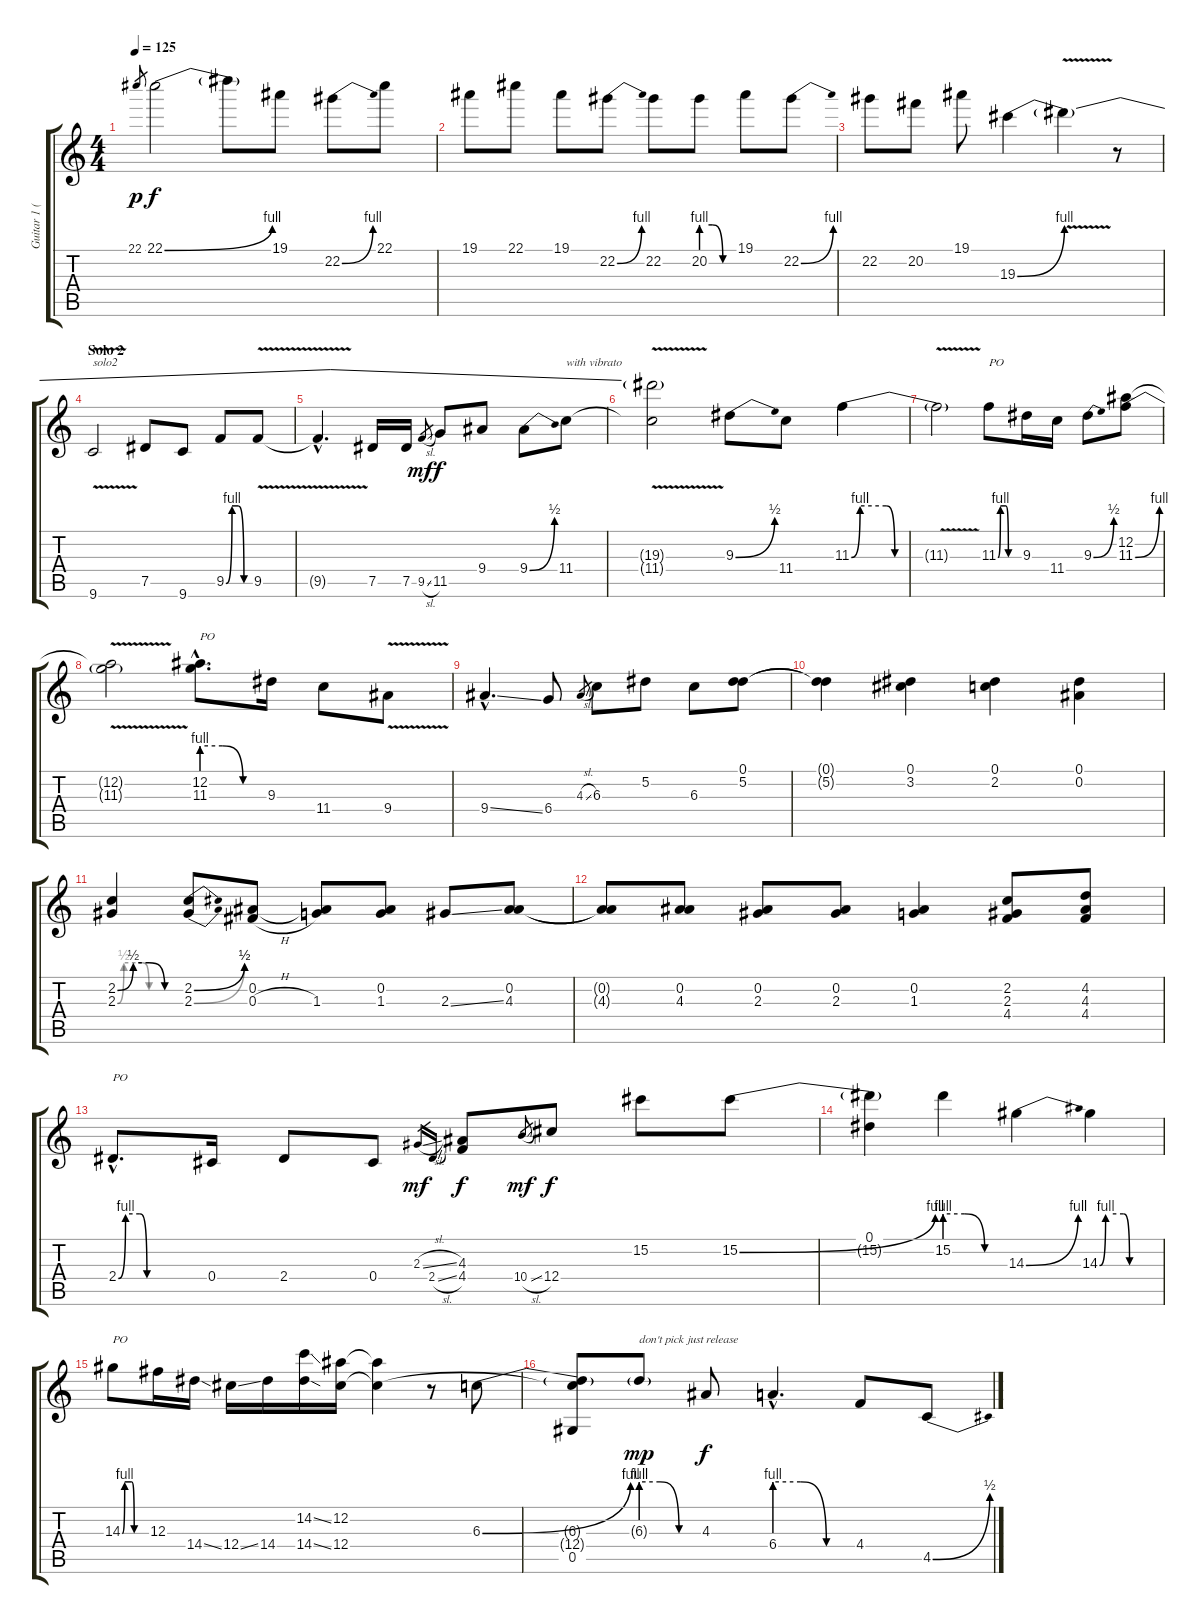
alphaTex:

\track ("Guitar 1 (Slash)" "Guitar 1 (") {instrument overdrivenguitar}
\staff {score tabs}
\tuning (Eb4 Bb3 Gb3 Db3 Ab2 Eb2) {hide}
\ts (4 4)
\tempo 125
\clef g2
\ks c
22.1.8{gr dy p} 22.1{be (bend 0 0 60 4)}.2{dy f} 22.1{t}.8 19.1.8 22.2{be (bend 0 0 60 4)}.8 22.1.8 |
19.1.8 22.1.8 19.1.8 22.2{be (bend 0 0 60 4)}.8 22.2.8 20.2{be (custom 0 4 20 4 40 0 60 0)}.8 19.1.8 22.2{be (bend 0 0 60 4)}.8 |
22.2.8 20.2.8 19.1.8 19.3{be (bend 0 0 60 4)}.4 19.3{v t}.4 r.8 |
\section ("" "Solo 2")
9.6{v}.2{txt "solo2"} 7.5.8 9.6.8 9.5{be (custom 0 0 15 4 30 4 45 0 60 0)}.8 9.5{v}.8 |
9.5{v hac t}.4{d} 7.5.16 7.5.16 9.5{sl}.8{gr dy mf} 11.5.8{dy f} 9.4.8 9.4{be (bend 0 0 60 2)}.8 11.4.8{txt "with vibrato"} |
(19.3{t} 11.4{t}).2 9.3{be (bend 0 0 60 2)}.8 11.4.8 11.3{be (custom 0 0 6 4 24 4 30 0 60 0)}.4 |
11.3{v t}.2 11.3{be (custom 0 0 7 4 23 4 30 0 45 0 60 0)}.8{txt "PO"} 9.3.16 11.4.16 9.3{be (bend 0 0 60 2)}.8 (12.2 11.3{be (bend 0 0 60 4)}).8 |
(12.2{v t} 11.3{v t}).2 (12.2{hac} 11.3{be (custom 0 4 20 4 40 0 60 0) hac}).8{d txt "PO"} 9.3.16 11.4.8 9.4{v}.8 |
9.4{ss hac}.4{d} 6.4.8 4.3{sl}.8{gr} 6.3.8 5.2.8 6.3.8 (0.1 5.2).8 |
(0.1{t} 5.2{t}).4 (0.1 3.2).4 (0.1 2.2).4 (0.1 0.2).4 |
(2.2{be (custom 0 0 15 2 30 2 45 0 60 0)} 2.3{be (custom 0 0 6 2 24 2 30 0 45 0 60 0)}).4 (2.2{be (bend 0 0 60 2)} 2.3{be (bend 0 0 60 2)}).8 (0.2 0.3{h}).8 (0.2{t} 1.3).8 (0.2 1.3).8 2.3{ss}.8 (0.2 4.3).8 |
(0.2{t} 4.3{t}).8 (0.2 4.3).8 (0.2 2.3).8 (0.2 2.3).8 (0.2 1.3).4 (2.2 2.3 4.4).8 (4.2 4.3 4.4).8 |
2.4{be (custom 0 0 5 4 15 4 20 0 45 0 60 0) hac}.8{d txt "PO"} 0.4.16 2.4.8 0.4.8 2.3{sl}.16{gr dy mf} 2.4{sl}.16{gr} (4.3 4.4).8{dy f} 10.4{sl}.8{gr dy mf} 12.4.8{dy f} 15.2.8 15.2{be (bend 0 0 60 4)}.8 |
(0.1 15.2{t}).4 15.2{be (custom 0 4 20 4 40 0 60 0)}.4 14.3{be (bend 0 0 60 4)}.4 14.3{be (custom 0 0 6 4 24 4 30 0 45 0 60 0)}.4 |
14.3{be (custom 0 0 6 4 24 4 30 0 45 0 60 0)}.8{txt "PO"} 12.3.16 14.4{ss}.16 12.4{ss}.16 14.4.16 (14.2{ss} 14.4{ss}).16 (12.2 12.4).16 (12.2{t} 12.4{t}).4 r.8 6.3{be (bend 0 0 60 4)}.8 |
(6.3{t} 12.4{t} 0.5).8 6.3{be (custom 0 4 20 4 40 0 60 0) g}.8{txt "don't pick just release" dy mp} 4.3.8{dy f} 6.4{be (custom 0 4 20 4 40 0 60 0) hac}.4{d} 4.4.8 4.5{be (bend 0 0 60 2)}.8
